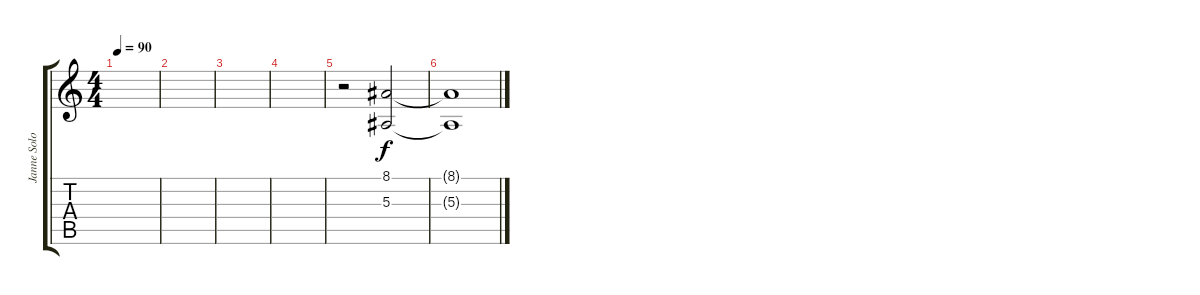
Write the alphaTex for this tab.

\track ("Janne Solo" "Janne Solo") {instrument lead1square}
\staff {score tabs}
\tuning (D4 A3 F3 C3 G2 C2) {hide}
\ts (4 4)
\tempo 90
\clef g2
\ks c
|
|
|
|
r.2 (8.1 5.3).2{instrument reversecymbal} |
(8.1{t} 5.3{t}).1
